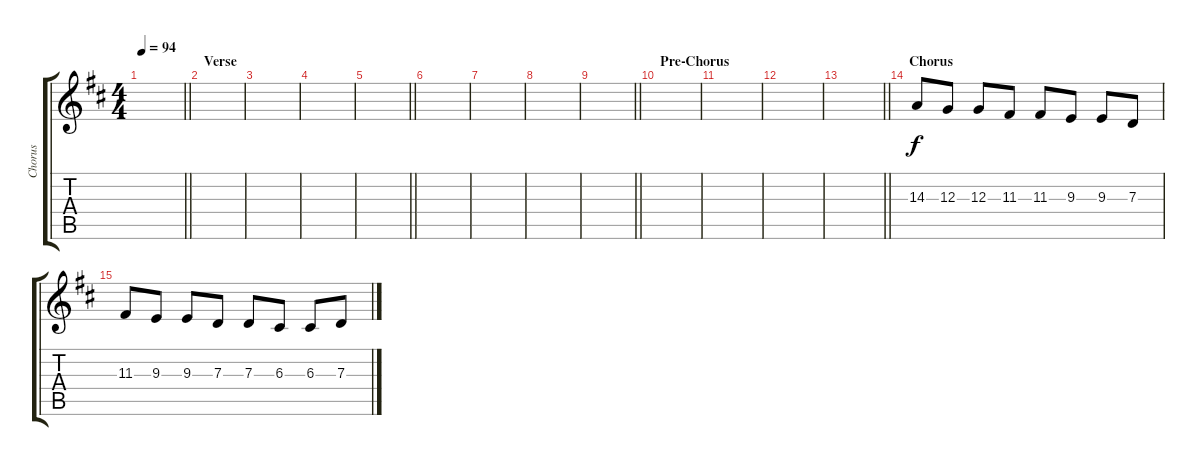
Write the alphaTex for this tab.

\track ("Chorus" "Chorus") {instrument fx5brightness}
\staff {score tabs}
\tuning (E4 B3 G3 D3 A2 E2) {hide}
\ts (4 4)
\tempo 94
\clef g2
\barLineRight lightlight
\ks d
|
\section ("" "Verse")
|
|
|
\barLineRight lightlight
|
\section ("" "")
|
|
|
\barLineRight lightlight
|
\section ("" "Pre-Chorus")
|
|
|
\barLineRight lightlight
|
\section ("" "Chorus")
14.3.8 12.3.8 12.3.8 11.3.8 11.3.8 9.3.8 9.3.8 7.3.8 |
11.3.8 9.3.8 9.3.8 7.3.8 7.3.8 6.3.8 6.3.8 7.3.8
